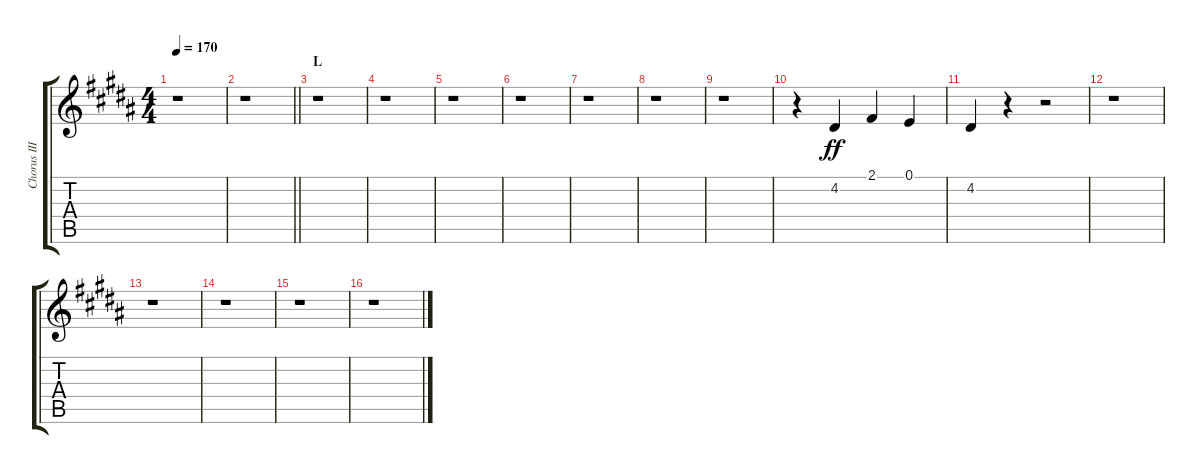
\track ("Chorus III" "Chorus III") {instrument voiceoohs}
\staff {score tabs}
\tuning (E4 B3 G3 D3 A2 E2) {hide}
\ts (4 4)
\tempo 170
\clef g2
\ks b
r.1{dy ff} |
\barLineRight lightlight
r.1 |
\section ("" "L")
r.1 |
r.1 |
r.1 |
r.1 |
r.1 |
r.1 |
r.1 |
r.4 4.2.4 2.1.4 0.1.4 |
4.2.4 r.4 r.2 |
r.1 |
r.1 |
r.1 |
r.1 |
r.1
